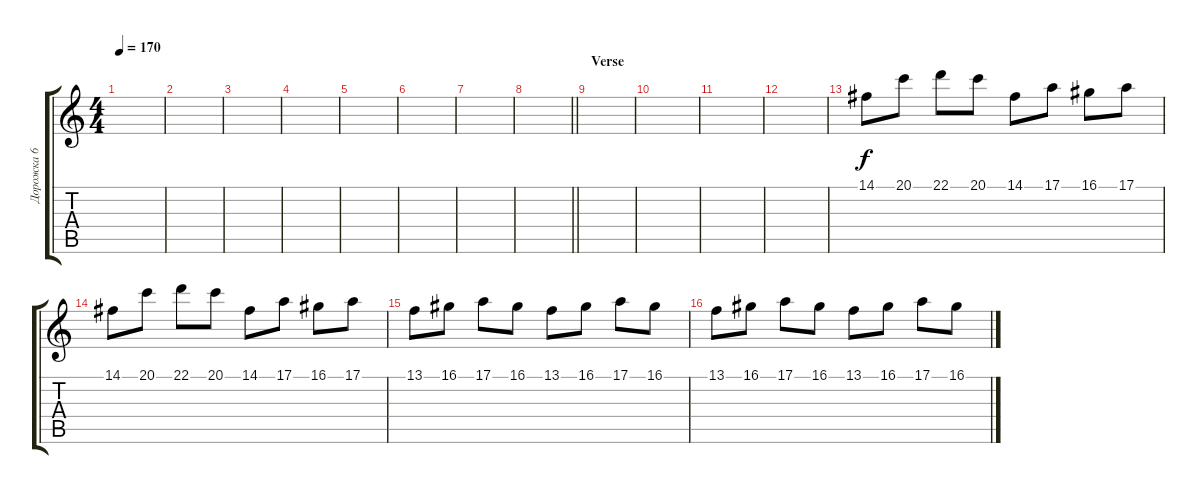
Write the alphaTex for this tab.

\track ("Дорожка 6" "Дорожка 6") {instrument musicbox}
\staff {score tabs}
\tuning (E4 B3 G3 D3 A2 E2) {hide}
\ts (4 4)
\tempo 170
\clef g2
\ks c
|
|
|
|
|
|
|
\barLineRight lightlight
|
\section ("" "Verse")
|
|
|
|
14.1.8 20.1.8 22.1.8 20.1.8 14.1.8 17.1.8 16.1.8 17.1.8 |
14.1.8 20.1.8 22.1.8 20.1.8 14.1.8 17.1.8 16.1.8 17.1.8 |
13.1.8 16.1.8 17.1.8 16.1.8 13.1.8 16.1.8 17.1.8 16.1.8 |
13.1.8 16.1.8 17.1.8 16.1.8 13.1.8 16.1.8 17.1.8 16.1.8
